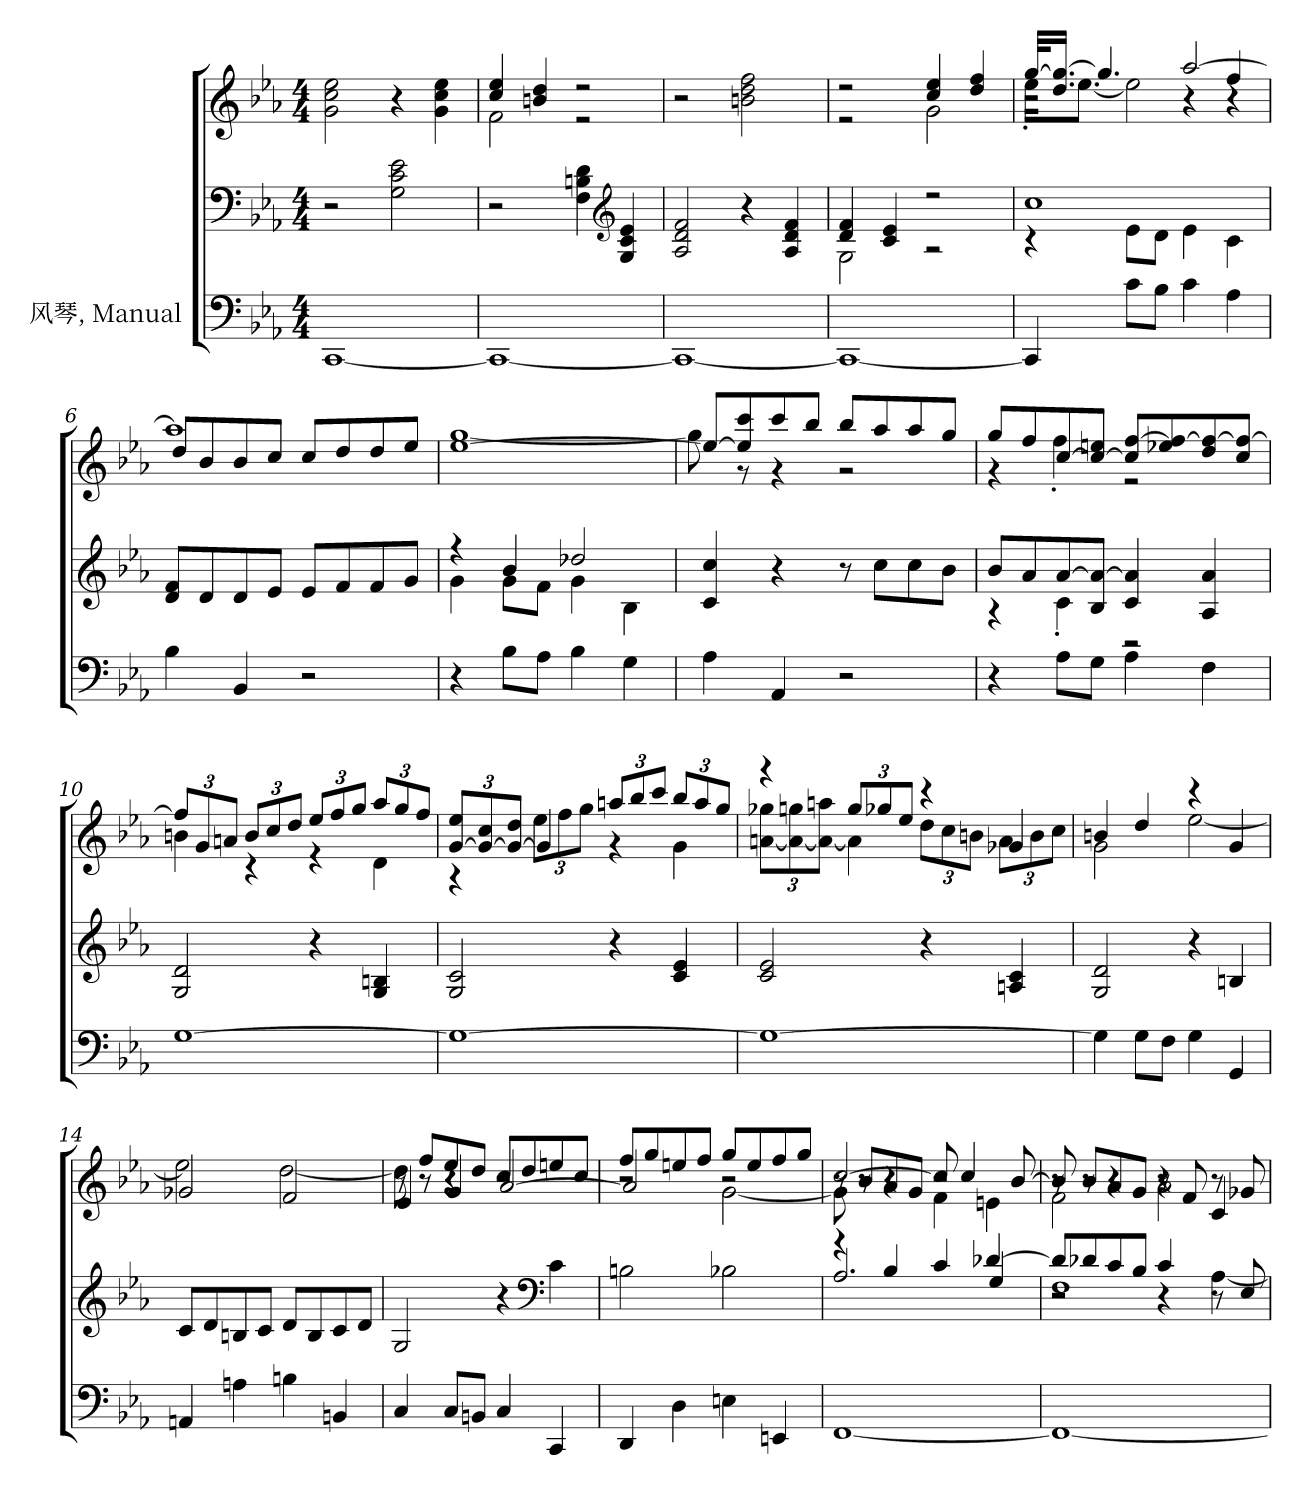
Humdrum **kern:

**kern	**kern	**kern
*part1	*part1	*part1
*staff3	*staff2	*staff1
*I"风琴, Manual	*	*
*clefF4	*clefF4	*clefG2
*k[b-e-a-]	*k[b-e-a-]	*k[b-e-a-]
*M4/4	*M4/4	*M4/4
*MM80	*MM80	*MM80
=1	=1	=1
[1CC	2r	2g\ 2cc\ 2ee-\
.	2G\ 2c\ 2e-\	4r
.	.	4g\ 4cc\ 4ee-\
=2	=2	=2
*	*	*^
1CC_	2r	4cc/ 4ee-/	2f\
.	.	4bn/ 4dd/	.
.	4F\ 4Bn\ 4d\	2r	2r
*	*clefG2	*	*
.	4G/ 4c/ 4e-/	.	.
*	*	*v	*v
=3	=3	=3
1CC_	2A-/ 2d/ 2f/	2r
.	4r	2bn\ 2dd\ 2ff\
.	4A-/ 4d/ 4f/	.
=4	=4	=4
*	*^	*^
1CC_	4d/ 4f/	2G\	2r	2r
.	4c/ 4e-/	.	.	.
.	2r	2r	4cc/ 4ee-/	2g\
.	.	.	4dd/ 4ff/	.
=5	=5	=5	=5	=5
*	*	*	*	*^
4CC/]	1cc	4r	2r	16ee-'\KL	[32gg/KLL
.	.	.	.	.	16.dd/ 16.gg/_JJ
.	.	.	.	[8.ee-\J	.
.	.	.	.	.	4.gg/]
8c\L	.	8e-\L	.	2ee-\]	.
8B-\J	.	8d\J	.	.	.
4c\	.	4e-\	[2aa-/	.	4r
4A-\	.	4c\	.	4r	4ff/
*	*v	*v	*	*	*
*	*	*	*v	*v
=6	=6	=6	=6
4B-\	8d/ 8f/L	1aa-]	8dd/L
.	8d/	.	8b-/
4BB-/	8d/	.	8b-/
.	8e-/J	.	8cc/J
2r	8e-/L	.	8cc/L
.	8f/	.	8dd/
.	8f/	.	8dd/
.	8g/J	.	8ee-/J
!!LO:LB:g=z	!!
=7	=7	=7	=7
*	*^	*	*
4r	4r	4g\	[1ee-	[1gg
8B-\L	4b-/	8g\L	.	.
8A-\J	.	8f\J	.	.
4B-\	2dd-X/	4g\	.	.
4G\	.	4B-\	.	.
*	*v	*v	*	*
=8	=8	=8	=8
4A-\	4c/ 4cc/	8ee-/L_	8gg\]
.	.	8ee-/] 8ccc/	8r
4AA-/	4r	8ccc/	4r
.	.	8bb-/J	.
2r	8r	8bb-/L	2r
.	8cc\L	8aa-/	.
.	8cc\	8aa-/	.
.	8b-\J	8gg/J	.
=9	=9	=9	=9
*	*^	*	*
4r	8b-/L	4r	8gg/L	4r
.	8a-/	.	8ff/	.
8A-\L	[8a-/	4c'\	[8cc/	4ff'\
8G\J	8B-/ 8a-/_J	.	8cc/_ 8een/J	.
4A-\	4c/ 4a-/]	2r	8cc/] [8ff/L	2r
.	.	.	8ee-X/ 8ff/_	.
4F\	4A-/ 4a-/	.	8dd/ 8ff/_	.
.	.	.	8cc/ 8ff/_J	.
*	*v	*v	*	*
!!LO:LB:g=z	!!
=10	=10	=10	=10
*	*	*Xbrackettup	*
[1G	2G/ 2d/	12ff/L]	4bn\
.	.	12g/	.
.	.	12an/J	.
.	.	12b/L	4r
.	.	12cc/	.
.	.	12dd/J	.
.	4r	12ee-/L	4r
.	.	12ff/	.
.	.	12gg/J	.
.	4G/ 4Bn/	12aa-/L	4d\
.	.	12gg/	.
.	.	12ff/J	.
=11	=11	=11	=11
1G_	2G/ 2c/	[12g/ 12ee-/L	4r
.	.	12g/_ 12cc/	.
.	.	12g/_ 12dd/J	.
.	.	4g/]	12ee-\L
.	.	.	12ff\
.	.	.	12gg\J
.	4r	12aan/L	4r
.	.	12bb-/	.
.	.	12ccc/J	.
.	4c/ 4e-/	12bb-/L	4g\
.	.	12aa/	.
.	.	12gg/J	.
!!LO:LB:g=z	!!
=12	=12	=12	=12
1G_	2c/ 2e-/	4r	[12an\ 12gg-X\L
.	.	.	12a\_ 12ggn\
.	.	.	12a\_ 12aan\J
.	.	12gg/L	4a\]
.	.	12gg-X/	.
.	.	12ee-/J	.
.	4r	4r	12dd\L
.	.	.	12cc\
.	.	.	12bn\J
.	4An/ 4c/	4g-X/	12a\L
.	.	.	12b\
.	.	.	12cc\J
=13	=13	=13	=13
4G\]	2G/ 2d/	4bn/	2g\
8G\L	.	4dd/	.
8F\J	.	.	.
4G\	4r	4r	[2ee-\
4GG/	4Bn/	4g/	.
=14	=14	=14	=14
4AAn/	8c/L	2g-X/	2ee-\]
.	8d/	.	.
4An\	8Bn/	.	.
.	8c/J	.	.
4Bn\	8d/L	2f/	[2dd\
.	8B/	.	.
4BBn/	8c/	.	.
.	8d/J	.	.
!!LO:PB:g=z
=15	=15	=15	=15
*	*	*	*^
4C/	2G/	8r	8dd\]	4e-/
.	.	8ff/L	8r	.
8C/L	.	8ee-/	4r	4g/
8BBn/J	.	8dd/J	.	.
4C/	4r	8cc/L	2r	[2a-/
.	.	8dd/	.	.
*	*clefF4	*	*	*
4CC/	4c\	8een/	.	.
.	.	8cc/J	.	.
=16	=16	=16	=16	=16
4DD/	2Bn\	8ff/L	2r	2a-/]
.	.	8gg/	.	.
4D\	.	8een/	.	.
.	.	8ff/J	.	.
4En\	2B-X\	8gg/L	[2g\	2r
.	.	8ee/	.	.
4EEn/	.	8ff/	.	.
.	.	8gg/J	.	.
=17	=17	=17	=17	=17
*	*^	*	*	*
[1FF	4r	2.A-/	8r	8g\]	[2cc/
.	.	.	8b-/L	8r	.
.	4B-/	.	8a-/	4r	.
.	.	.	8g/J	.	.
.	4c/	.	2r	4f\	8cc/]
.	.	.	.	.	4cc/
.	[4d-X/	4G/	.	4en\	.
.	.	.	.	.	[8b-/
=18	=18	=18	=18	=18	=18
*	*	*^	*	*	*
1FF_	8d-/L]	2r	1F	8r	2f\	8b-/]
.	8d-X/	.	.	8b-/L	.	8r
.	8c/	.	.	8a-/	.	4r
.	8B-/J	.	.	8g/J	.	.
.	4c/	4r	.	8r	2a-\	4r
.	.	.	.	8f/	.	.
.	8r	[4A-\	.	8r	.	4c/
.	8E-/	.	.	8g-X/	.	.
*	*v	*v	*v	*	*	*
*	*	*v	*v	*v
=	=	=
*-	*-	*-
